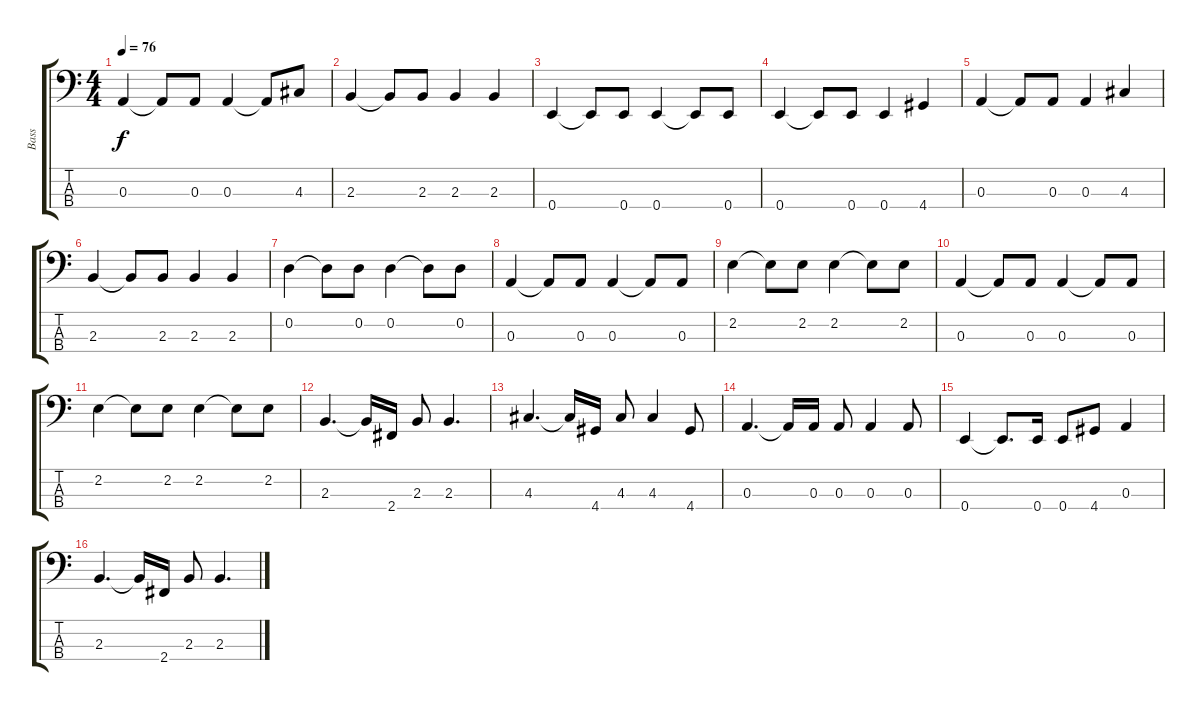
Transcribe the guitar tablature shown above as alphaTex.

\track ("Bass" "Bass") {instrument electricbasspick}
\staff {score tabs}
\tuning (G2 D2 A1 E1) {hide}
\ts (4 4)
\tempo 76
\clef f4
\ks c
0.3.4{dy f} 0.3{t}.8 0.3.8 0.3.4 0.3{t}.8 4.3.8 |
2.3.4 2.3{t}.8 2.3.8 2.3.4 2.3.4 |
0.4.4 0.4{t}.8 0.4.8 0.4.4 0.4{t}.8 0.4.8 |
0.4.4 0.4{t}.8 0.4.8 0.4.4 4.4.4 |
0.3.4 0.3{t}.8 0.3.8 0.3.4 4.3.4 |
2.3.4 2.3{t}.8 2.3.8 2.3.4 2.3.4 |
0.2.4 0.2{t}.8 0.2.8 0.2.4 0.2{t}.8 0.2.8 |
0.3.4 0.3{t}.8 0.3.8 0.3.4 0.3{t}.8 0.3.8 |
2.2.4 2.2{t}.8 2.2.8 2.2.4 2.2{t}.8 2.2.8 |
0.3.4 0.3{t}.8 0.3.8 0.3.4 0.3{t}.8 0.3.8 |
2.2.4 2.2{t}.8 2.2.8 2.2.4 2.2{t}.8 2.2.8 |
2.3.4{d} 2.3{t}.16 2.4.16 2.3.8 2.3.4{d} |
4.3.4{d} 4.3{t}.16 4.4.16 4.3.8 4.3.4 4.4.8 |
0.3.4{d} 0.3{t}.16 0.3.16 0.3.8 0.3.4 0.3.8 |
0.4.4 0.4{t}.8{d} 0.4.16 0.4.8 4.4.8 0.3.4 |
2.3.4{d} 2.3{t}.16 2.4.16 2.3.8 2.3.4{d}
